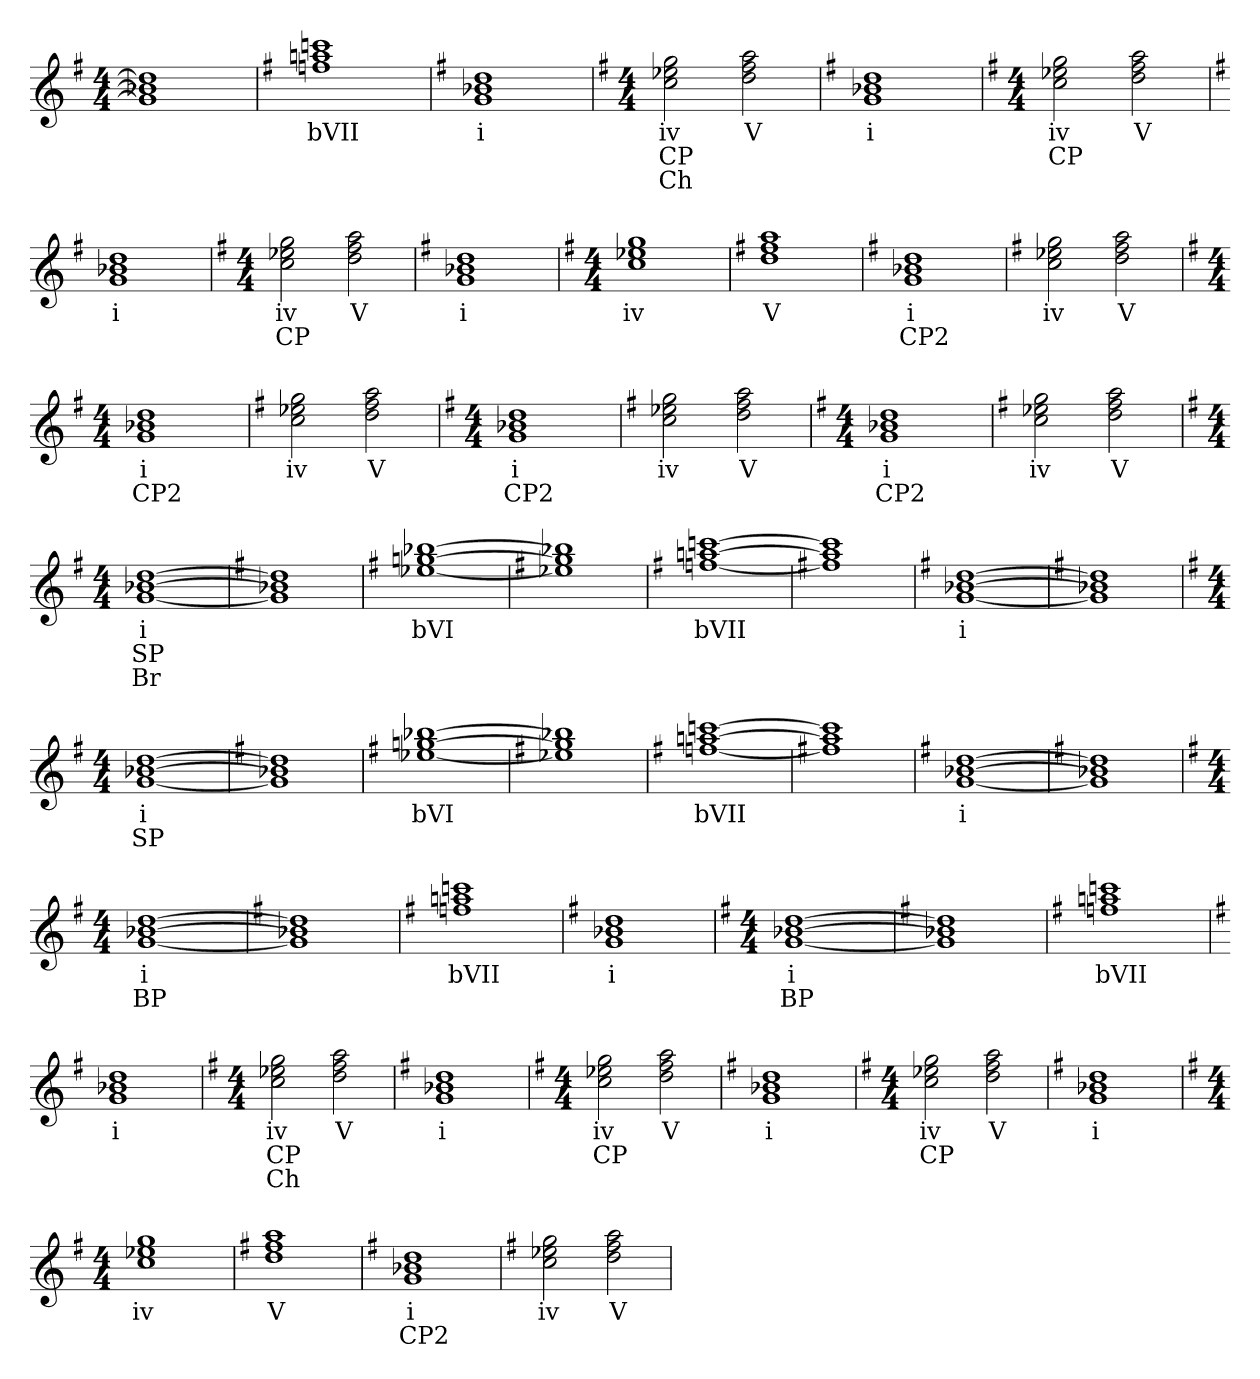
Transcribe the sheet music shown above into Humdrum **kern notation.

**kern	**text	**text	**text
*part1	*part1	*part1	*part1
*staff1	*staff1	*staff1	*staff1
*k[f#]	*	*	*
*G:	*	*	*
*M4/4	*	*	*
=	=	=	=
1g] 1b-X] 1dd]	.	.	.
=	=	=	=
*k[f#]	*	*	*
*G:	*	*	*
1ffn 1aan 1cccn	bVII	.	.
=	=	=	=
*k[f#]	*	*	*
*G:	*	*	*
1g 1b-X 1dd	i	.	.
=	=	=	=
*k[f#]	*	*	*
*G:	*	*	*
*M4/4	*	*	*
2cc 2ee-X 2gg	iv	CP	Ch
2dd 2ff# 2aa	V	.	.
=	=	=	=
*k[f#]	*	*	*
*G:	*	*	*
1g 1b-X 1dd	i	.	.
=	=	=	=
*k[f#]	*	*	*
*G:	*	*	*
*M4/4	*	*	*
2cc 2ee-X 2gg	iv	CP	.
2dd 2ff# 2aa	V	.	.
=	=	=	=
*k[f#]	*	*	*
*G:	*	*	*
1g 1b-X 1dd	i	.	.
=	=	=	=
*k[f#]	*	*	*
*G:	*	*	*
*M4/4	*	*	*
2cc 2ee-X 2gg	iv	CP	.
2dd 2ff# 2aa	V	.	.
=	=	=	=
*k[f#]	*	*	*
*G:	*	*	*
1g 1b-X 1dd	i	.	.
=	=	=	=
*k[f#]	*	*	*
*G:	*	*	*
*M4/4	*	*	*
1cc 1ee-X 1gg	iv	.	.
=	=	=	=
*k[f#]	*	*	*
*G:	*	*	*
1dd 1ff# 1aa	V	.	.
=	=	=	=
*k[f#]	*	*	*
*G:	*	*	*
1g 1b-X 1dd	i	CP2	.
=	=	=	=
*k[f#]	*	*	*
*G:	*	*	*
2cc 2ee-X 2gg	iv	.	.
2dd 2ff# 2aa	V	.	.
=	=	=	=
*k[f#]	*	*	*
*G:	*	*	*
*M4/4	*	*	*
1g 1b-X 1dd	i	CP2	.
=	=	=	=
*k[f#]	*	*	*
*G:	*	*	*
2cc 2ee-X 2gg	iv	.	.
2dd 2ff# 2aa	V	.	.
=	=	=	=
*k[f#]	*	*	*
*G:	*	*	*
*M4/4	*	*	*
1g 1b-X 1dd	i	CP2	.
=	=	=	=
*k[f#]	*	*	*
*G:	*	*	*
2cc 2ee-X 2gg	iv	.	.
2dd 2ff# 2aa	V	.	.
=	=	=	=
*k[f#]	*	*	*
*G:	*	*	*
*M4/4	*	*	*
1g 1b-X 1dd	i	CP2	.
=	=	=	=
*k[f#]	*	*	*
*G:	*	*	*
2cc 2ee-X 2gg	iv	.	.
2dd 2ff# 2aa	V	.	.
=	=	=	=
*k[f#]	*	*	*
*G:	*	*	*
*M4/4	*	*	*
[1g [1b-X [1dd	i	SP	Br
=	=	=	=
*k[f#]	*	*	*
*G:	*	*	*
1g] 1b-X] 1dd]	.	.	.
=	=	=	=
*k[f#]	*	*	*
*G:	*	*	*
[1ee-X [1ggn [1bb-X	bVI	.	.
=	=	=	=
*k[f#]	*	*	*
*G:	*	*	*
1ee-X] 1ggn] 1bb-X]	.	.	.
=	=	=	=
*k[f#]	*	*	*
*G:	*	*	*
[1ffn [1aan [1cccn	bVII	.	.
=	=	=	=
*k[f#]	*	*	*
*G:	*	*	*
1ffn] 1aan] 1cccn]	.	.	.
=	=	=	=
*k[f#]	*	*	*
*G:	*	*	*
[1g [1b-X [1dd	i	.	.
=	=	=	=
*k[f#]	*	*	*
*G:	*	*	*
1g] 1b-X] 1dd]	.	.	.
=	=	=	=
*k[f#]	*	*	*
*G:	*	*	*
*M4/4	*	*	*
[1g [1b-X [1dd	i	SP	.
=	=	=	=
*k[f#]	*	*	*
*G:	*	*	*
1g] 1b-X] 1dd]	.	.	.
=	=	=	=
*k[f#]	*	*	*
*G:	*	*	*
[1ee-X [1ggn [1bb-X	bVI	.	.
=	=	=	=
*k[f#]	*	*	*
*G:	*	*	*
1ee-X] 1ggn] 1bb-X]	.	.	.
=	=	=	=
*k[f#]	*	*	*
*G:	*	*	*
[1ffn [1aan [1cccn	bVII	.	.
=	=	=	=
*k[f#]	*	*	*
*G:	*	*	*
1ffn] 1aan] 1cccn]	.	.	.
=	=	=	=
*k[f#]	*	*	*
*G:	*	*	*
[1g [1b-X [1dd	i	.	.
=	=	=	=
*k[f#]	*	*	*
*G:	*	*	*
1g] 1b-X] 1dd]	.	.	.
=	=	=	=
*k[f#]	*	*	*
*G:	*	*	*
*M4/4	*	*	*
[1g [1b-X [1dd	i	BP	.
=	=	=	=
*k[f#]	*	*	*
*G:	*	*	*
1g] 1b-X] 1dd]	.	.	.
=	=	=	=
*k[f#]	*	*	*
*G:	*	*	*
1ffn 1aan 1cccn	bVII	.	.
=	=	=	=
*k[f#]	*	*	*
*G:	*	*	*
1g 1b-X 1dd	i	.	.
=	=	=	=
*k[f#]	*	*	*
*G:	*	*	*
*M4/4	*	*	*
[1g [1b-X [1dd	i	BP	.
=	=	=	=
*k[f#]	*	*	*
*G:	*	*	*
1g] 1b-X] 1dd]	.	.	.
=	=	=	=
*k[f#]	*	*	*
*G:	*	*	*
1ffn 1aan 1cccn	bVII	.	.
=	=	=	=
*k[f#]	*	*	*
*G:	*	*	*
1g 1b-X 1dd	i	.	.
=	=	=	=
*k[f#]	*	*	*
*G:	*	*	*
*M4/4	*	*	*
2cc 2ee-X 2gg	iv	CP	Ch
2dd 2ff# 2aa	V	.	.
=	=	=	=
*k[f#]	*	*	*
*G:	*	*	*
1g 1b-X 1dd	i	.	.
=	=	=	=
*k[f#]	*	*	*
*G:	*	*	*
*M4/4	*	*	*
2cc 2ee-X 2gg	iv	CP	.
2dd 2ff# 2aa	V	.	.
=	=	=	=
*k[f#]	*	*	*
*G:	*	*	*
1g 1b-X 1dd	i	.	.
=	=	=	=
*k[f#]	*	*	*
*G:	*	*	*
*M4/4	*	*	*
2cc 2ee-X 2gg	iv	CP	.
2dd 2ff# 2aa	V	.	.
=	=	=	=
*k[f#]	*	*	*
*G:	*	*	*
1g 1b-X 1dd	i	.	.
=	=	=	=
*k[f#]	*	*	*
*G:	*	*	*
*M4/4	*	*	*
1cc 1ee-X 1gg	iv	.	.
=	=	=	=
*k[f#]	*	*	*
*G:	*	*	*
1dd 1ff# 1aa	V	.	.
=	=	=	=
*k[f#]	*	*	*
*G:	*	*	*
1g 1b-X 1dd	i	CP2	.
=	=	=	=
*k[f#]	*	*	*
*G:	*	*	*
2cc 2ee-X 2gg	iv	.	.
2dd 2ff# 2aa	V	.	.
=	=	=	=
*-	*-	*-	*-
